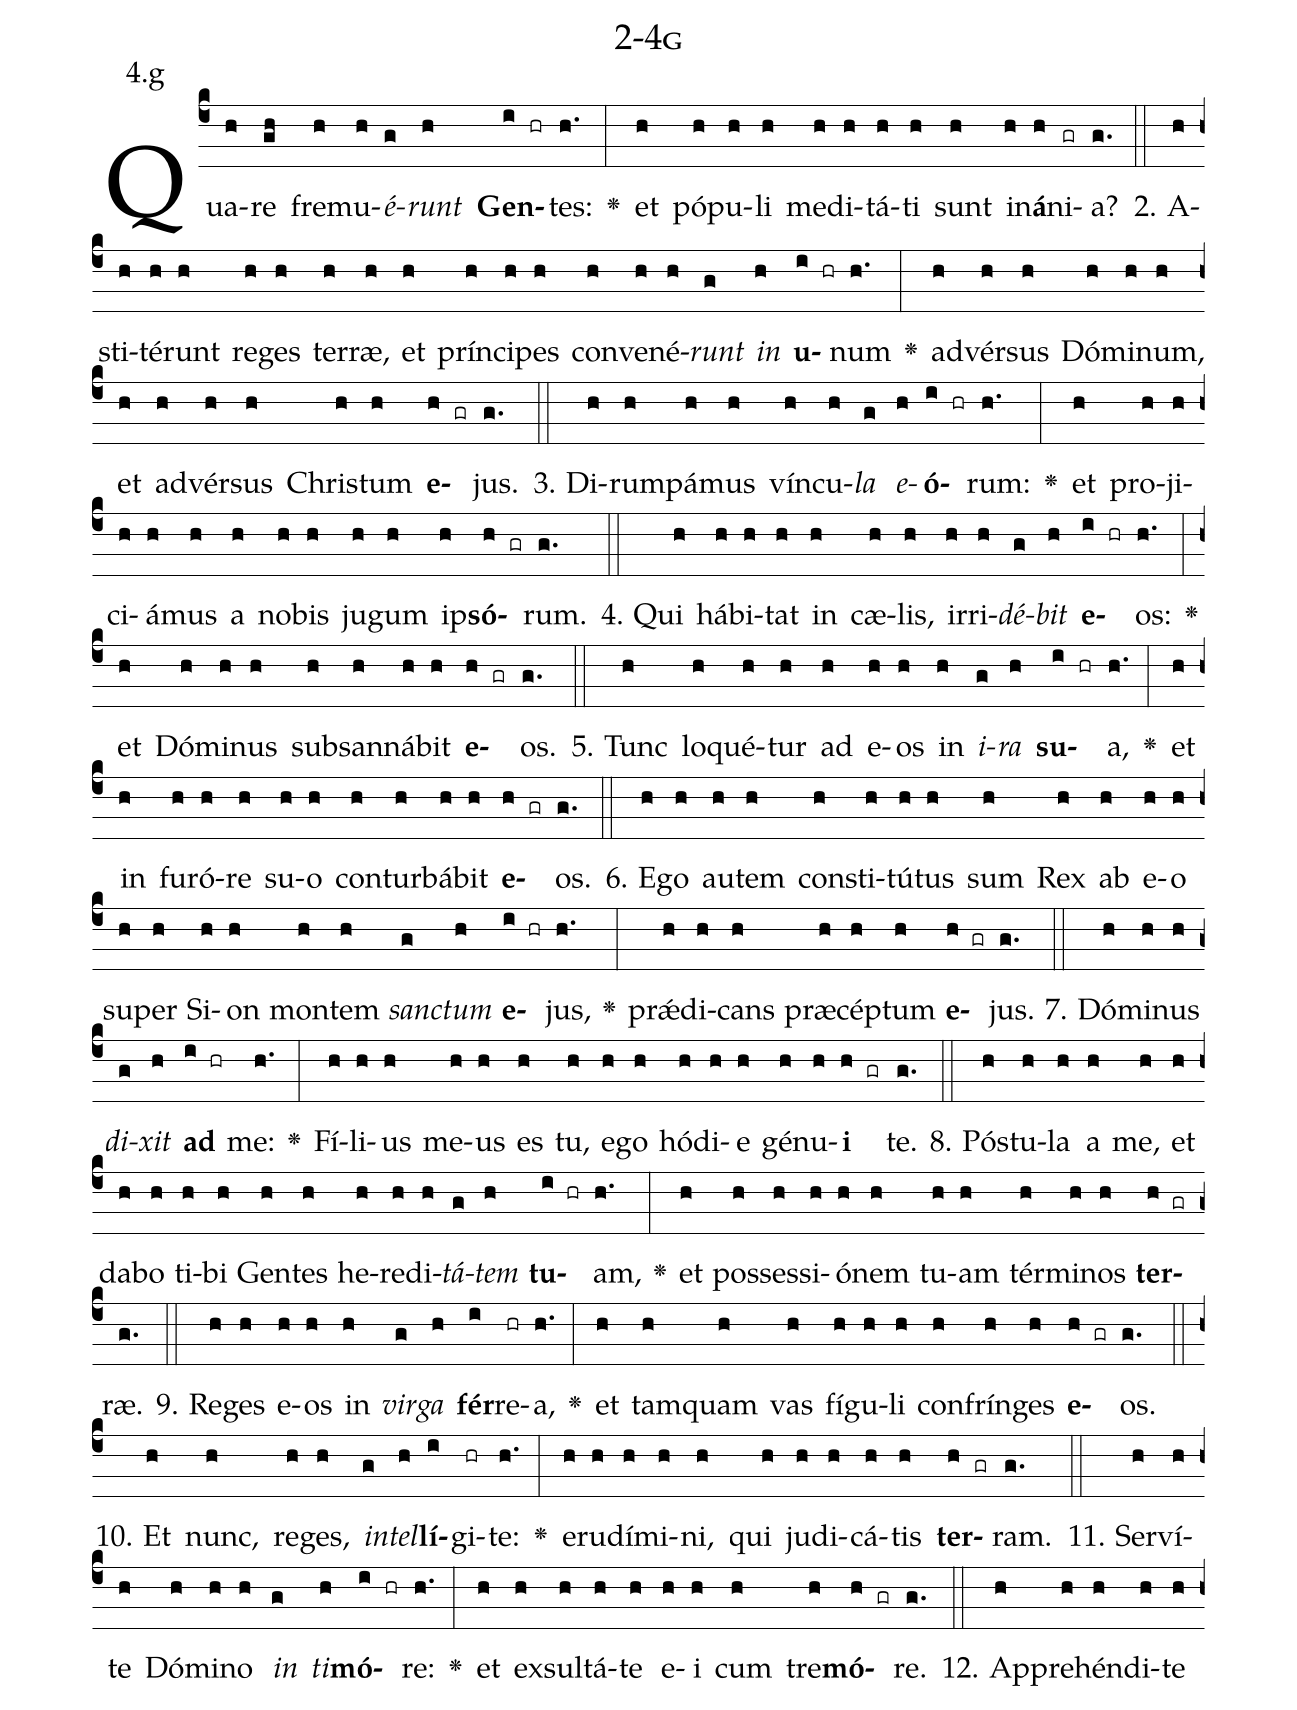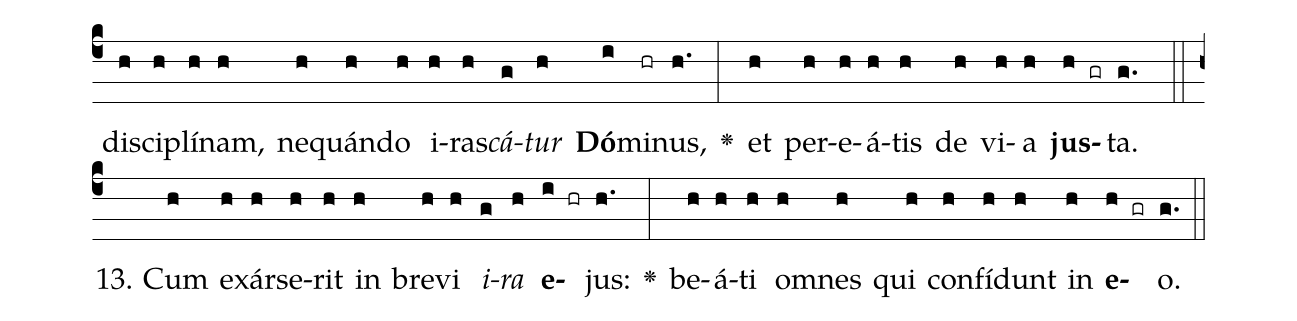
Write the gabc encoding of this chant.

name: 2-4g;
annotation: 4.g;
%%
(c4)Qua(h)re(gh) fre(h)mu(h)<i>é</i>(g)<i>runt</i>(h) <b>Gen</b>(i hr)tes:(h.) <v>\greheightstar</v>(:) et(h) pó(h)pu(h)li(h) me(h)di(h)tá(h)ti(h) sunt(h) in(h)<b>á</b>(h)ni(gr)a?(g.) (::)
2. A(h)sti(h)té(h)runt(h) re(h)ges(h) ter(h)ræ,(h) et(h) prín(h)ci(h)pes(h) con(h)ve(h)né(h)<i>runt</i>(g) <i>in</i>(h) <b>u</b>(i hr)num(h.) <v>\greheightstar</v>(:) ad(h)vér(h)sus(h) Dó(h)mi(h)num,(h) et(h) ad(h)vér(h)sus(h) Chris(h)tum(h) <b>e</b>(h gr)jus.(g.) (::)
3. Di(h)rum(h)pá(h)mus(h) vín(h)cu(h)<i>la</i>(g) <i>e</i>(h)<b>ó</b>(i hr)rum:(h.) <v>\greheightstar</v>(:) et(h) pro(h)ji(h)ci(h)á(h)mus(h) a(h) no(h)bis(h) ju(h)gum(h) ip(h)<b>só</b>(h gr)rum.(g.) (::)
4. Qui(h) há(h)bi(h)tat(h) in(h) cæ(h)lis,(h) ir(h)ri(h)<i>dé</i>(g)<i>bit</i>(h) <b>e</b>(i hr)os:(h.) <v>\greheightstar</v>(:) et(h) Dó(h)mi(h)nus(h) sub(h)san(h)ná(h)bit(h) <b>e</b>(h gr)os.(g.) (::)
5. Tunc(h) lo(h)qué(h)tur(h) ad(h) e(h)os(h) in(h) <i>i</i>(g)<i>ra</i>(h) <b>su</b>(i hr)a,(h.) <v>\greheightstar</v>(:) et(h) in(h) fu(h)ró(h)re(h) su(h)o(h) con(h)tur(h)bá(h)bit(h) <b>e</b>(h gr)os.(g.) (::)
6. E(h)go(h) au(h)tem(h) con(h)sti(h)tú(h)tus(h) sum(h) Rex(h) ab(h) e(h)o(h) su(h)per(h) Si(h)on(h) mon(h)tem(h) <i>sanc</i>(g)<i>tum</i>(h) <b>e</b>(i hr)jus,(h.) <v>\greheightstar</v>(:) prǽ(h)di(h)cans(h) præ(h)cép(h)tum(h) <b>e</b>(h gr)jus.(g.) (::)
7. Dó(h)mi(h)nus(h) <i>di</i>(g)<i>xit</i>(h) <b>ad</b>(i hr) me:(h.) <v>\greheightstar</v>(:) Fí(h)li(h)us(h) me(h)us(h) es(h) tu,(h) e(h)go(h) hó(h)di(h)e(h) gé(h)nu(h)<b>i</b>(h gr) te.(g.) (::)
8. Pós(h)tu(h)la(h) a(h) me,(h) et(h) da(h)bo(h) ti(h)bi(h) Gen(h)tes(h) he(h)re(h)di(h)<i>tá</i>(g)<i>tem</i>(h) <b>tu</b>(i hr)am,(h.) <v>\greheightstar</v>(:) et(h) pos(h)ses(h)si(h)ó(h)nem(h) tu(h)am(h) tér(h)mi(h)nos(h) <b>ter</b>(h gr)ræ.(g.) (::)
9. Re(h)ges(h) e(h)os(h) in(h) <i>vir</i>(g)<i>ga</i>(h) <b>fér</b>(i)re(hr)a,(h.) <v>\greheightstar</v>(:) et(h) tam(h)quam(h) vas(h) fí(h)gu(h)li(h) con(h)frín(h)ges(h) <b>e</b>(h gr)os.(g.) (::)
10. Et(h) nunc,(h) re(h)ges,(h) <i>in</i>(g)<i>tel</i>(h)<b>lí</b>(i)gi(hr)te:(h.) <v>\greheightstar</v>(:) e(h)ru(h)dí(h)mi(h)ni,(h) qui(h) ju(h)di(h)cá(h)tis(h) <b>ter</b>(h gr)ram.(g.) (::)
11. Ser(h)ví(h)te(h) Dó(h)mi(h)no(h) <i>in</i>(g) <i>ti</i>(h)<b>mó</b>(i hr)re:(h.) <v>\greheightstar</v>(:) et(h) ex(h)sul(h)tá(h)te(h) e(h)i(h) cum(h) tre(h)<b>mó</b>(h gr)re.(g.) (::)
12. Ap(h)pre(h)hén(h)di(h)te(h) di(h)sci(h)plí(h)nam,(h) ne(h)quán(h)do(h) i(h)ras(h)<i>cá</i>(g)<i>tur</i>(h) <b>Dó</b>(i)mi(hr)nus,(h.) <v>\greheightstar</v>(:) et(h) per(h)e(h)á(h)tis(h) de(h) vi(h)a(h) <b>jus</b>(h gr)ta.(g.) (::)
13. Cum(h) ex(h)ár(h)se(h)rit(h) in(h) bre(h)vi(h) <i>i</i>(g)<i>ra</i>(h) <b>e</b>(i hr)jus:(h.) <v>\greheightstar</v>(:) be(h)á(h)ti(h) om(h)nes(h) qui(h) con(h)fí(h)dunt(h) in(h) <b>e</b>(h gr)o.(g.) (::)
